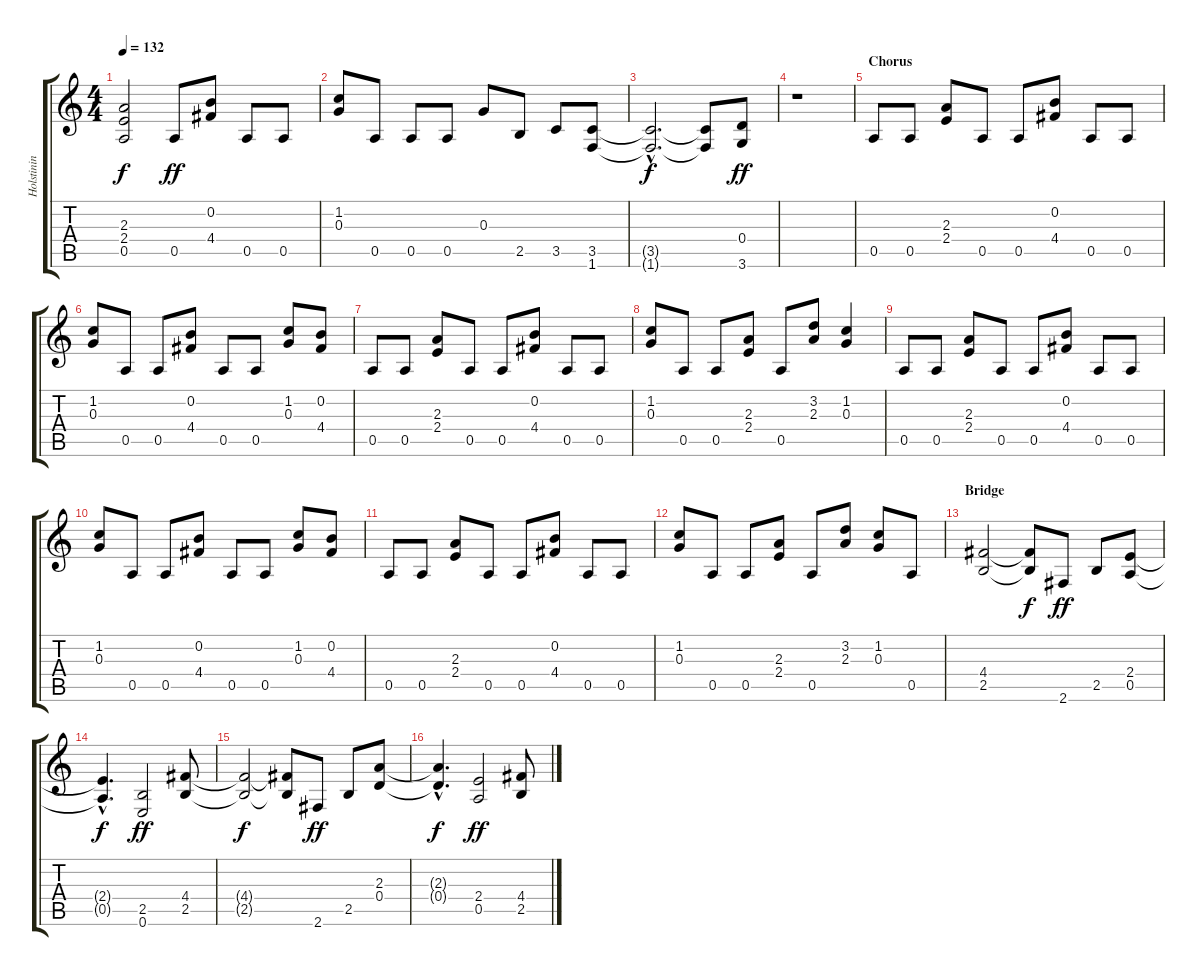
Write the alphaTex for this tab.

\track ("Holstinin" "Holstinin") {instrument distortionguitar}
\staff {score tabs}
\tuning (E4 B3 G3 D3 A2 E2) {hide}
\ts (4 4)
\tempo 132
\clef g2
\ks c
(2.3{t} 2.4{t} 0.5{t}).2{dy f} 0.5.8{dy ff} (0.2 4.4).8 0.5.8 0.5.8 |
(1.2 0.3).8 0.5.8 0.5.8 0.5.8 0.3.8 2.5.8 3.5.8 (3.5 1.6).8 |
(3.5{hac t} 1.6{hac t}).2{d dy f} (3.5{t} 1.6{t}).8 (0.4 3.6).8{dy ff} |
r.1 |
\section ("" "Chorus")
0.5.8 0.5.8 (2.3 2.4).8 0.5.8 0.5.8 (0.2 4.4).8 0.5.8 0.5.8 |
(1.2 0.3).8 0.5.8 0.5.8 (0.2 4.4).8 0.5.8 0.5.8 (1.2 0.3).8 (0.2 4.4).8 |
0.5.8 0.5.8 (2.3 2.4).8 0.5.8 0.5.8 (0.2 4.4).8 0.5.8 0.5.8 |
(1.2 0.3).8 0.5.8 0.5.8 (2.3 2.4).8 0.5.8 (3.2 2.3).8 (1.2 0.3).4 |
0.5.8 0.5.8 (2.3 2.4).8 0.5.8 0.5.8 (0.2 4.4).8 0.5.8 0.5.8 |
(1.2 0.3).8 0.5.8 0.5.8 (0.2 4.4).8 0.5.8 0.5.8 (1.2 0.3).8 (0.2 4.4).8 |
0.5.8 0.5.8 (2.3 2.4).8 0.5.8 0.5.8 (0.2 4.4).8 0.5.8 0.5.8 |
(1.2 0.3).8 0.5.8 0.5.8 (2.3 2.4).8 0.5.8 (3.2 2.3).8 (1.2 0.3).8 0.5.8 |
\section ("" "Bridge")
(4.4 2.5).2{volume 16} (4.4{t} 2.5{t}).8{dy f} 2.6.8{dy ff} 2.5.8 (2.4 0.5).8 |
(2.4{hac t} 0.5{hac t}).4{d dy f} (2.5 0.6).2{dy ff} (4.4 2.5).8 |
(4.4{t} 2.5{t}).2{dy f} (4.4{t} 2.5{t}).8 2.6.8{dy ff} 2.5.8 (2.3 0.4).8 |
(2.3{hac t} 0.4{hac t}).4{d dy f} (2.4 0.5).2{dy ff} (4.4 2.5).8
